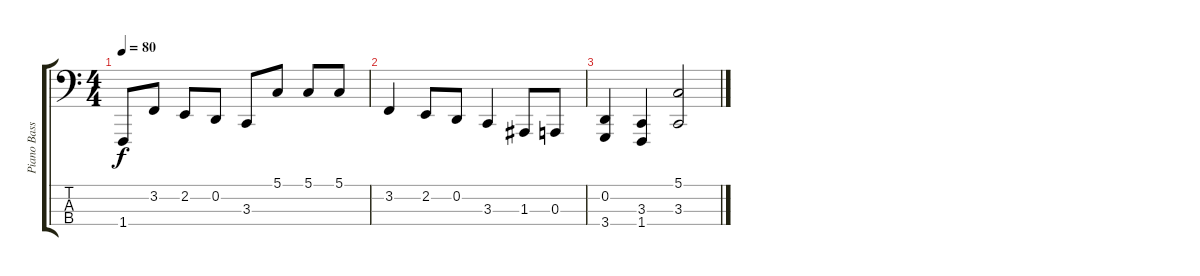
\track ("Piano Bass" "Piano Bass") {instrument acousticgrandpiano}
\staff {score tabs}
\tuning (G2 D2 A1 E1) {hide}
\ts (4 4)
\tempo 80
\clef f4
\ks c
1.4.8{dy f} 3.2.8 2.2.8 0.2.8 3.3.8 5.1.8 5.1.8 5.1.8 |
3.2.4 2.2.8 0.2.8 3.3.4 1.3.8 0.3.8 |
(0.2 3.4).4 (3.3 1.4).4 (5.1 3.3).2
